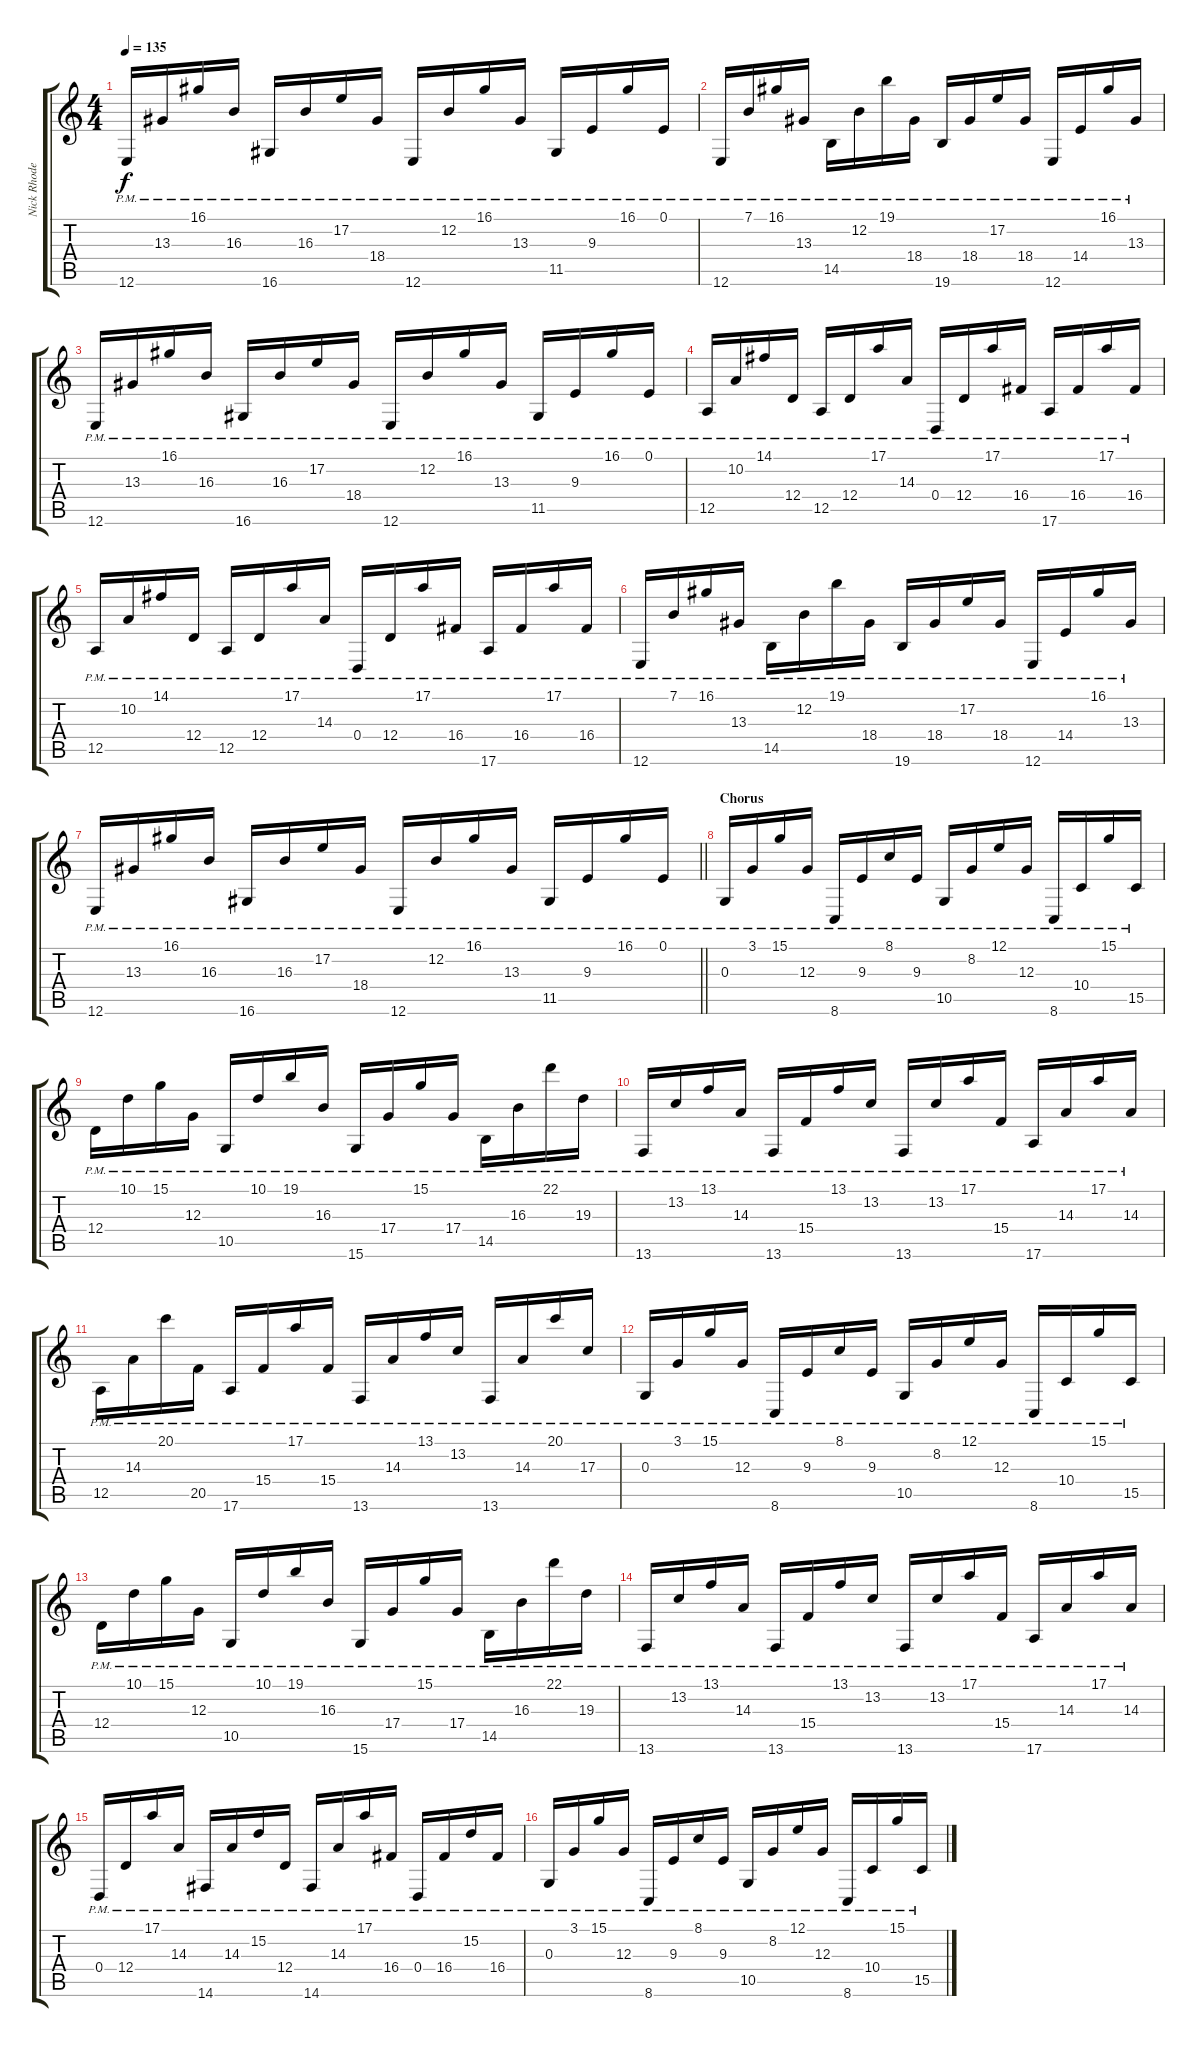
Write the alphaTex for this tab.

\track ("Nick Rhodes" "Nick Rhode") {instrument lead1square}
\staff {score tabs}
\tuning (E4 B3 G3 D3 A2 E2) {hide}
\ts (4 4)
\tempo 135
\clef g2
\ks c
12.6{pm}.16{dy f} 13.3{pm}.16 16.1{pm}.16 16.3{pm}.16 16.6{pm}.16 16.3{pm}.16 17.2{pm}.16 18.4{pm}.16 12.6{pm}.16 12.2{pm}.16 16.1{pm}.16 13.3{pm}.16 11.5{pm}.16 9.3{pm}.16 16.1{pm}.16 0.1{pm}.16 |
12.6{pm}.16 7.1{pm}.16 16.1{pm}.16 13.3{pm}.16 14.5{pm}.16 12.2{pm}.16 19.1{pm}.16 18.4{pm}.16 19.6{pm}.16 18.4{pm}.16 17.2{pm}.16 18.4{pm}.16 12.6{pm}.16 14.4{pm}.16 16.1{pm}.16 13.3{pm}.16 |
12.6{pm}.16 13.3{pm}.16 16.1{pm}.16 16.3{pm}.16 16.6{pm}.16 16.3{pm}.16 17.2{pm}.16 18.4{pm}.16 12.6{pm}.16 12.2{pm}.16 16.1{pm}.16 13.3{pm}.16 11.5{pm}.16 9.3{pm}.16 16.1{pm}.16 0.1{pm}.16 |
12.5{pm}.16 10.2{pm}.16 14.1{pm}.16 12.4{pm}.16 12.5{pm}.16 12.4{pm}.16 17.1{pm}.16 14.3{pm}.16 0.4{pm}.16 12.4{pm}.16 17.1{pm}.16 16.4{pm}.16 17.6{pm}.16 16.4{pm}.16 17.1{pm}.16 16.4{pm}.16 |
12.5{pm}.16 10.2{pm}.16 14.1{pm}.16 12.4{pm}.16 12.5{pm}.16 12.4{pm}.16 17.1{pm}.16 14.3{pm}.16 0.4{pm}.16 12.4{pm}.16 17.1{pm}.16 16.4{pm}.16 17.6{pm}.16 16.4{pm}.16 17.1{pm}.16 16.4{pm}.16 |
12.6{pm}.16 7.1{pm}.16 16.1{pm}.16 13.3{pm}.16 14.5{pm}.16 12.2{pm}.16 19.1{pm}.16 18.4{pm}.16 19.6{pm}.16 18.4{pm}.16 17.2{pm}.16 18.4{pm}.16 12.6{pm}.16 14.4{pm}.16 16.1{pm}.16 13.3{pm}.16 |
\barLineRight lightlight
12.6{pm}.16 13.3{pm}.16 16.1{pm}.16 16.3{pm}.16 16.6{pm}.16 16.3{pm}.16 17.2{pm}.16 18.4{pm}.16 12.6{pm}.16 12.2{pm}.16 16.1{pm}.16 13.3{pm}.16 11.5{pm}.16 9.3{pm}.16 16.1{pm}.16 0.1{pm}.16 |
\section ("" "Chorus")
0.3{pm}.16 3.1{pm}.16 15.1{pm}.16 12.3{pm}.16 8.6{pm}.16 9.3{pm}.16 8.1{pm}.16 9.3{pm}.16 10.5{pm}.16 8.2{pm}.16 12.1{pm}.16 12.3{pm}.16 8.6{pm}.16 10.4{pm}.16 15.1{pm}.16 15.5{pm}.16 |
12.4{pm}.16 10.1{pm}.16 15.1{pm}.16 12.3{pm}.16 10.5{pm}.16 10.1{pm}.16 19.1{pm}.16 16.3{pm}.16 15.6{pm}.16 17.4{pm}.16 15.1{pm}.16 17.4{pm}.16 14.5{pm}.16 16.3{pm}.16 22.1{pm}.16 19.3{pm}.16 |
13.6{pm}.16 13.2{pm}.16 13.1{pm}.16 14.3{pm}.16 13.6{pm}.16 15.4{pm}.16 13.1{pm}.16 13.2{pm}.16 13.6{pm}.16 13.2{pm}.16 17.1{pm}.16 15.4{pm}.16 17.6{pm}.16 14.3{pm}.16 17.1{pm}.16 14.3{pm}.16 |
12.5{pm}.16 14.3{pm}.16 20.1{pm}.16 20.5{pm}.16 17.6{pm}.16 15.4{pm}.16 17.1{pm}.16 15.4{pm}.16 13.6{pm}.16 14.3{pm}.16 13.1{pm}.16 13.2{pm}.16 13.6{pm}.16 14.3{pm}.16 20.1{pm}.16 17.3{pm}.16 |
0.3{pm}.16 3.1{pm}.16 15.1{pm}.16 12.3{pm}.16 8.6{pm}.16 9.3{pm}.16 8.1{pm}.16 9.3{pm}.16 10.5{pm}.16 8.2{pm}.16 12.1{pm}.16 12.3{pm}.16 8.6{pm}.16 10.4{pm}.16 15.1{pm}.16 15.5{pm}.16 |
12.4{pm}.16 10.1{pm}.16 15.1{pm}.16 12.3{pm}.16 10.5{pm}.16 10.1{pm}.16 19.1{pm}.16 16.3{pm}.16 15.6{pm}.16 17.4{pm}.16 15.1{pm}.16 17.4{pm}.16 14.5{pm}.16 16.3{pm}.16 22.1{pm}.16 19.3{pm}.16 |
13.6{pm}.16 13.2{pm}.16 13.1{pm}.16 14.3{pm}.16 13.6{pm}.16 15.4{pm}.16 13.1{pm}.16 13.2{pm}.16 13.6{pm}.16 13.2{pm}.16 17.1{pm}.16 15.4{pm}.16 17.6{pm}.16 14.3{pm}.16 17.1{pm}.16 14.3{pm}.16 |
0.4{pm}.16 12.4{pm}.16 17.1{pm}.16 14.3{pm}.16 14.6{pm}.16 14.3{pm}.16 15.2{pm}.16 12.4{pm}.16 14.6{pm}.16 14.3{pm}.16 17.1{pm}.16 16.4{pm}.16 0.4{pm}.16 16.4{pm}.16 15.2{pm}.16 16.4{pm}.16 |
0.3{pm}.16 3.1{pm}.16 15.1{pm}.16 12.3{pm}.16 8.6{pm}.16 9.3{pm}.16 8.1{pm}.16 9.3{pm}.16 10.5{pm}.16 8.2{pm}.16 12.1{pm}.16 12.3{pm}.16 8.6{pm}.16 10.4{pm}.16 15.1{pm}.16 15.5{pm}.16
